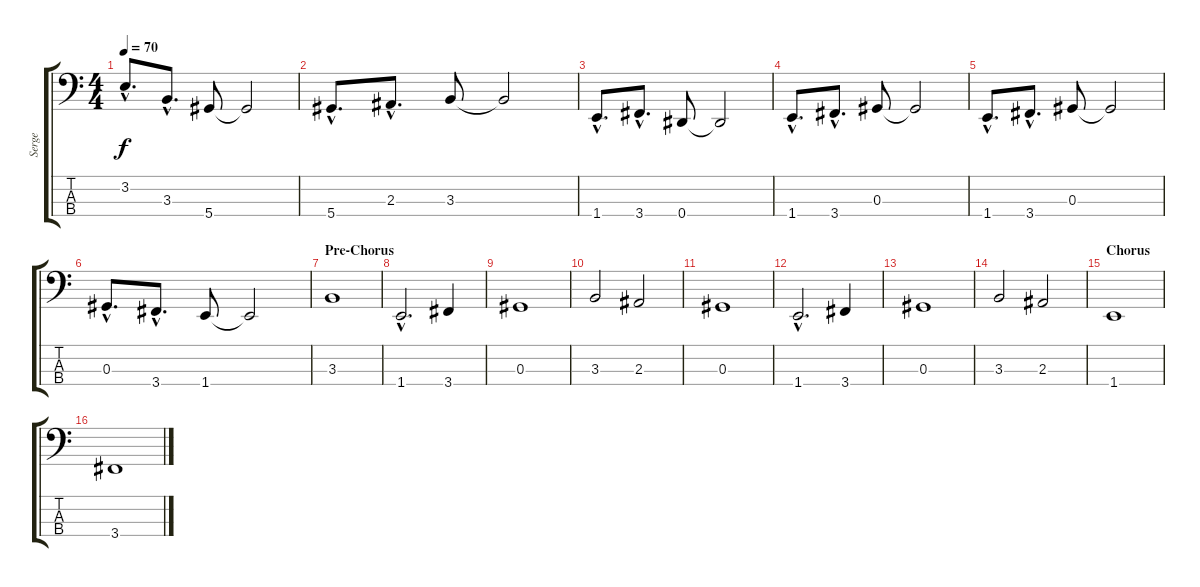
\track ("Serge" "Serge") {instrument electricbassfinger}
\staff {score tabs}
\tuning (Gb2 Db2 Ab1 Eb1) {hide}
\ts (4 4)
\tempo 70
\clef f4
\ks c
3.2{hac}.8{d dy f} 3.3{hac}.8{d} 5.4.8 5.4{t}.2 |
5.4{hac}.8{d} 2.3{hac}.8{d} 3.3.8 3.3{t}.2 |
1.4{hac}.8{d} 3.4{hac}.8{d} 0.4.8 0.4{t}.2 |
1.4{hac}.8{d} 3.4{hac}.8{d} 0.3.8 0.3{t}.2 |
1.4{hac}.8{d} 3.4{hac}.8{d} 0.3.8 0.3{t}.2 |
0.3{hac}.8{d} 3.4{hac}.8{d} 1.4.8 1.4{t}.2 |
\section ("" "Pre-Chorus")
3.3.1 |
1.4{hac}.2{d} 3.4.4 |
0.3.1 |
3.3.2 2.3.2 |
0.3.1 |
1.4{hac}.2{d} 3.4.4 |
0.3.1 |
3.3.2 2.3.2 |
\section ("" "Chorus")
1.4.1 |
3.4.1
